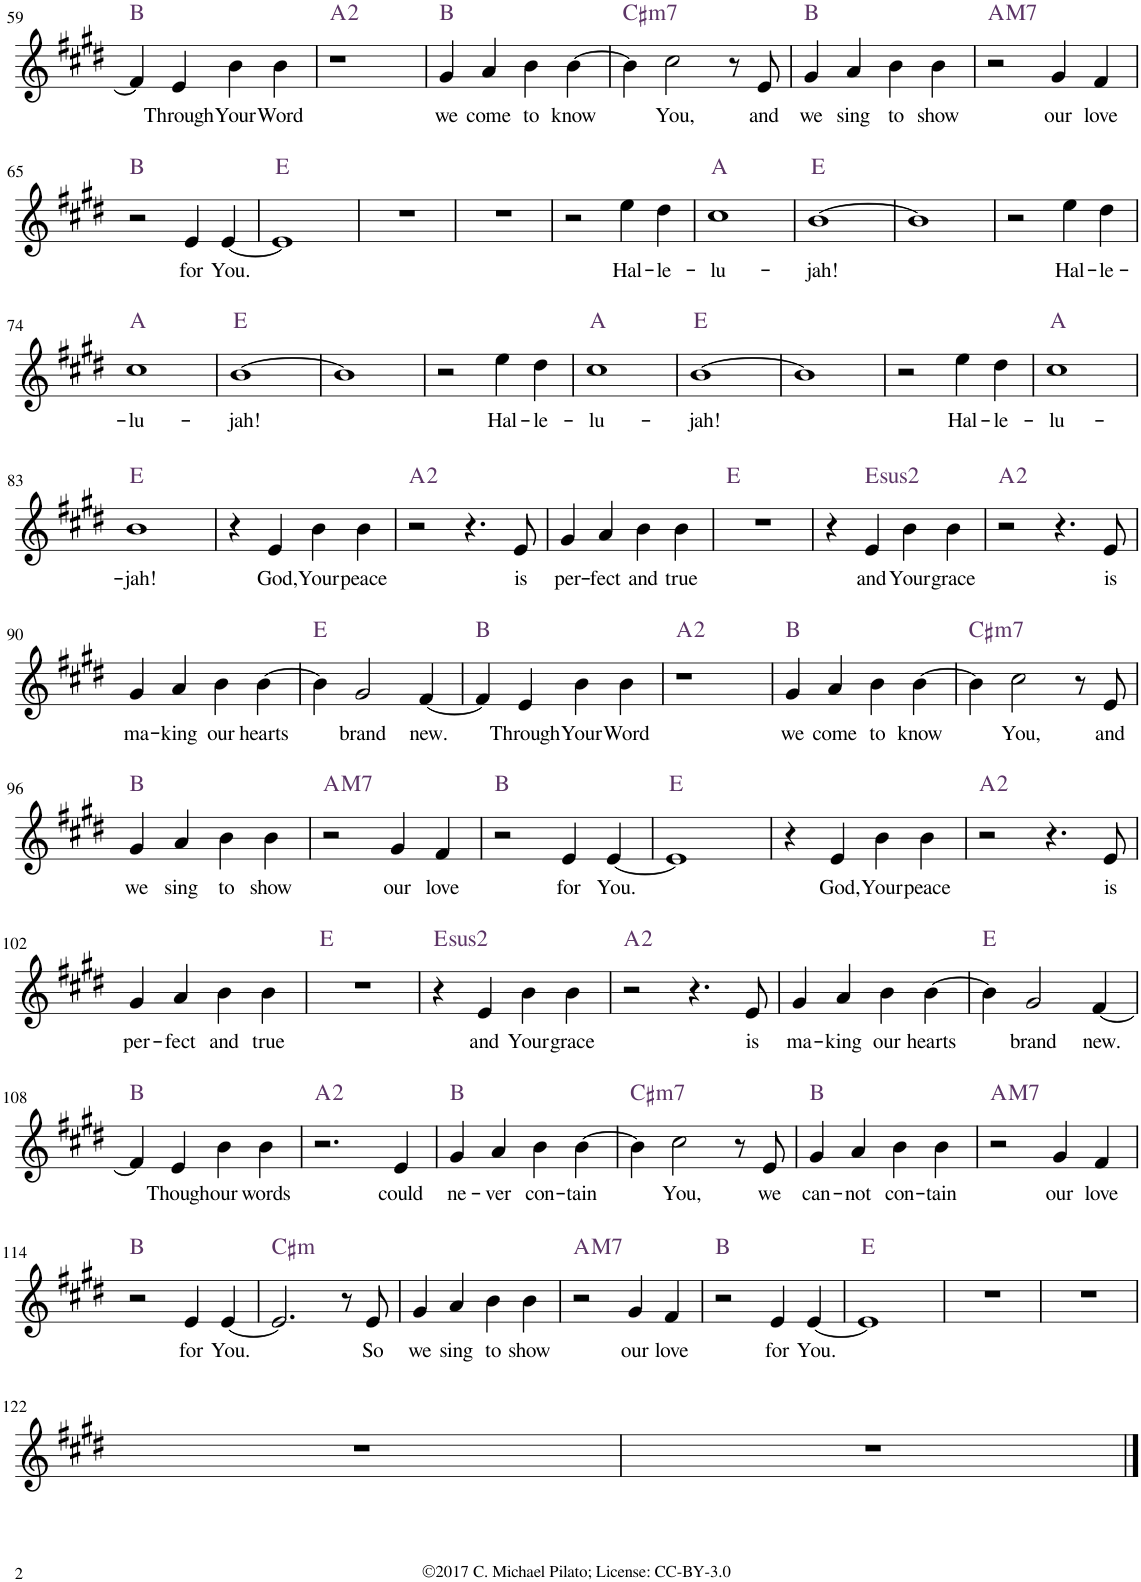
**kern	**text	**harte
*part1	*part1	*part1
*staff1	*staff1	*
*I"Piano	*	*
*I'Pno.	*	*
!!LO:PB:g=z
*clefG2	*	*
*k[f#c#g#d#]	*	*
*M4/4	*	*
=59	=59	=59
4f#/]	.	B:maj
!	!LO:LY:b	!
4e/	Through	.
!	!LO:LY:b	!
4b\	Your	.
!	!LO:LY:b	!
4b\	Word	.
=60	=60	=60
1r	.	A:maj(2)
=61	=61	=61
!	!LO:LY:b	!
4g#/	we	B:maj
!	!LO:LY:b	!
4a/	come	.
!	!LO:LY:b	!
4b\	to	.
!	!LO:LY:b	!
[4b\	know	.
=62	=62	=62
!	!	!LO:H:kt=m7
4b\]	.	C#:min7
!	!LO:LY:b	!
2cc#\	You,	.
8r	.	.
!	!LO:LY:b	!
8e/	and	.
=63	=63	=63
!	!LO:LY:b	!
4g#/	we	B:maj
!	!LO:LY:b	!
4a/	sing	.
!	!LO:LY:b	!
4b\	to	.
!	!LO:LY:b	!
4b\	show	.
=64	=64	=64
!	!	!LO:H:kt=M7
2r	.	A:maj7
!	!LO:LY:b	!
4g#/	our	.
!	!LO:LY:b	!
4f#/	love	.
!!LO:LB:g=z
=65	=65	=65
2r	.	B:maj
!	!LO:LY:b	!
4e/	for	.
!	!LO:LY:b	!
[4e/	You.	.
=66	=66	=66
1e]	.	E:maj
=67	=67	=67
1r	.	.
=68	=68	=68
1r	.	.
=69	=69	=69
2r	.	.
!	!LO:LY:b	!
4ee\	Hal-	.
!	!LO:LY:b	!
4dd#\	-le-	.
=70	=70	=70
!	!LO:LY:b	!
1cc#	-lu-	A:maj
=71	=71	=71
!	!LO:LY:b	!
[1b	-jah!	E:maj
=72	=72	=72
1b]	.	.
=73	=73	=73
2r	.	.
!	!LO:LY:b	!
4ee\	Hal-	.
!	!LO:LY:b	!
4dd#\	-le-	.
!!LO:LB:g=z
=74	=74	=74
!	!LO:LY:b	!
1cc#	-lu-	A:maj
=75	=75	=75
!	!LO:LY:b	!
[1b	-jah!	E:maj
=76	=76	=76
1b]	.	.
=77	=77	=77
2r	.	.
!	!LO:LY:b	!
4ee\	Hal-	.
!	!LO:LY:b	!
4dd#\	-le-	.
=78	=78	=78
!	!LO:LY:b	!
1cc#	-lu-	A:maj
=79	=79	=79
!	!LO:LY:b	!
[1b	-jah!	E:maj
=80	=80	=80
1b]	.	.
=81	=81	=81
2r	.	.
!	!LO:LY:b	!
4ee\	Hal-	.
!	!LO:LY:b	!
4dd#\	-le-	.
=82	=82	=82
!	!LO:LY:b	!
1cc#	-lu-	A:maj
!!LO:LB:g=z
=83	=83	=83
!	!LO:LY:b	!
1b	-jah!	E:maj
=84	=84	=84
4r	.	.
!	!LO:LY:b	!
4e/	God,	.
!	!LO:LY:b	!
4b\	Your	.
!	!LO:LY:b	!
4b\	peace	.
=85	=85	=85
2r	.	A:maj(2)
4.r	.	.
!	!LO:LY:b	!
8e/	is	.
=86	=86	=86
!	!LO:LY:b	!
4g#/	per-	.
!	!LO:LY:b	!
4a/	-fect	.
!	!LO:LY:b	!
4b\	and	.
!	!LO:LY:b	!
4b\	true	.
=87	=87	=87
1r	.	E:maj
=88	=88	=88
4r	.	.
!	!LO:LY:b	!LO:H:kt=2
4e/	and	E:(1,2,5)
!	!LO:LY:b	!
4b\	Your	.
!	!LO:LY:b	!
4b\	grace	.
=89	=89	=89
2r	.	A:maj(2)
4.r	.	.
!	!LO:LY:b	!
8e/	is	.
!!LO:LB:g=z
=90	=90	=90
!	!LO:LY:b	!
4g#/	ma-	.
!	!LO:LY:b	!
4a/	-king	.
!	!LO:LY:b	!
4b\	our	.
!	!LO:LY:b	!
[4b\	hearts	.
=91	=91	=91
4b\]	.	E:maj
!	!LO:LY:b	!
2g#/	brand	.
!	!LO:LY:b	!
[4f#/	new.	.
=92	=92	=92
4f#/]	.	B:maj
!	!LO:LY:b	!
4e/	Through	.
!	!LO:LY:b	!
4b\	Your	.
!	!LO:LY:b	!
4b\	Word	.
=93	=93	=93
1r	.	A:maj(2)
=94	=94	=94
!	!LO:LY:b	!
4g#/	we	B:maj
!	!LO:LY:b	!
4a/	come	.
!	!LO:LY:b	!
4b\	to	.
!	!LO:LY:b	!
[4b\	know	.
=95	=95	=95
!	!	!LO:H:kt=m7
4b\]	.	C#:min7
!	!LO:LY:b	!
2cc#\	You,	.
8r	.	.
!	!LO:LY:b	!
8e/	and	.
!!LO:LB:g=z
=96	=96	=96
!	!LO:LY:b	!
4g#/	we	B:maj
!	!LO:LY:b	!
4a/	sing	.
!	!LO:LY:b	!
4b\	to	.
!	!LO:LY:b	!
4b\	show	.
=97	=97	=97
!	!	!LO:H:kt=M7
2r	.	A:maj7
!	!LO:LY:b	!
4g#/	our	.
!	!LO:LY:b	!
4f#/	love	.
=98	=98	=98
2r	.	B:maj
!	!LO:LY:b	!
4e/	for	.
!	!LO:LY:b	!
[4e/	You.	.
=99	=99	=99
1e]	.	E:maj
=100	=100	=100
4r	.	.
!	!LO:LY:b	!
4e/	God,	.
!	!LO:LY:b	!
4b\	Your	.
!	!LO:LY:b	!
4b\	peace	.
=101	=101	=101
2r	.	A:maj(2)
4.r	.	.
!	!LO:LY:b	!
8e/	is	.
!!LO:LB:g=z
=102	=102	=102
!	!LO:LY:b	!
4g#/	per-	.
!	!LO:LY:b	!
4a/	-fect	.
!	!LO:LY:b	!
4b\	and	.
!	!LO:LY:b	!
4b\	true	.
=103	=103	=103
1r	.	E:maj
=104	=104	=104
!	!	!LO:H:kt=2
4r	.	E:(1,2,5)
!	!LO:LY:b	!
4e/	and	.
!	!LO:LY:b	!
4b\	Your	.
!	!LO:LY:b	!
4b\	grace	.
=105	=105	=105
2r	.	A:maj(2)
4.r	.	.
!	!LO:LY:b	!
8e/	is	.
=106	=106	=106
!	!LO:LY:b	!
4g#/	ma-	.
!	!LO:LY:b	!
4a/	-king	.
!	!LO:LY:b	!
4b\	our	.
!	!LO:LY:b	!
[4b\	hearts	.
=107	=107	=107
4b\]	.	E:maj
!	!LO:LY:b	!
2g#/	brand	.
!	!LO:LY:b	!
[4f#/	new.	.
!!LO:LB:g=z
=108	=108	=108
4f#/]	.	B:maj
!	!LO:LY:b	!
4e/	Though	.
!	!LO:LY:b	!
4b\	our	.
!	!LO:LY:b	!
4b\	words	.
=109	=109	=109
2.r	.	A:maj(2)
!	!LO:LY:b	!
4e/	could	.
=110	=110	=110
!	!LO:LY:b	!
4g#/	ne-	B:maj
!	!LO:LY:b	!
4a/	-ver	.
!	!LO:LY:b	!
4b\	con-	.
!	!LO:LY:b	!
[4b\	-tain	.
=111	=111	=111
!	!	!LO:H:kt=m7
4b\]	.	C#:min7
!	!LO:LY:b	!
2cc#\	You,	.
8r	.	.
!	!LO:LY:b	!
8e/	we	.
=112	=112	=112
!	!LO:LY:b	!
4g#/	can-	B:maj
!	!LO:LY:b	!
4a/	-not	.
!	!LO:LY:b	!
4b\	con-	.
!	!LO:LY:b	!
4b\	-tain	.
=113	=113	=113
!	!	!LO:H:kt=M7
2r	.	A:maj7
!	!LO:LY:b	!
4g#/	our	.
!	!LO:LY:b	!
4f#/	love	.
!!LO:LB:g=z
=114	=114	=114
2r	.	B:maj
!	!LO:LY:b	!
4e/	for	.
!	!LO:LY:b	!
[4e/	You.	.
=115	=115	=115
!	!	!LO:H:kt=m
2.e/]	.	C#:min
8r	.	.
!	!LO:LY:b	!
8e/	So	.
=116	=116	=116
!	!LO:LY:b	!
4g#/	we	.
!	!LO:LY:b	!
4a/	sing	.
!	!LO:LY:b	!
4b\	to	.
!	!LO:LY:b	!
4b\	show	.
=117	=117	=117
!	!	!LO:H:kt=M7
2r	.	A:maj7
!	!LO:LY:b	!
4g#/	our	.
!	!LO:LY:b	!
4f#/	love	.
=118	=118	=118
2r	.	B:maj
!	!LO:LY:b	!
4e/	for	.
!	!LO:LY:b	!
[4e/	You.	.
=119	=119	=119
1e]	.	E:maj
=120	=120	=120
1r	.	.
=121	=121	=121
1r	.	.
!!LO:LB:g=z
=122	=122	=122
1r	.	.
=123	=123	=123
1r	.	.
==	==	==
*-	*-	*-
